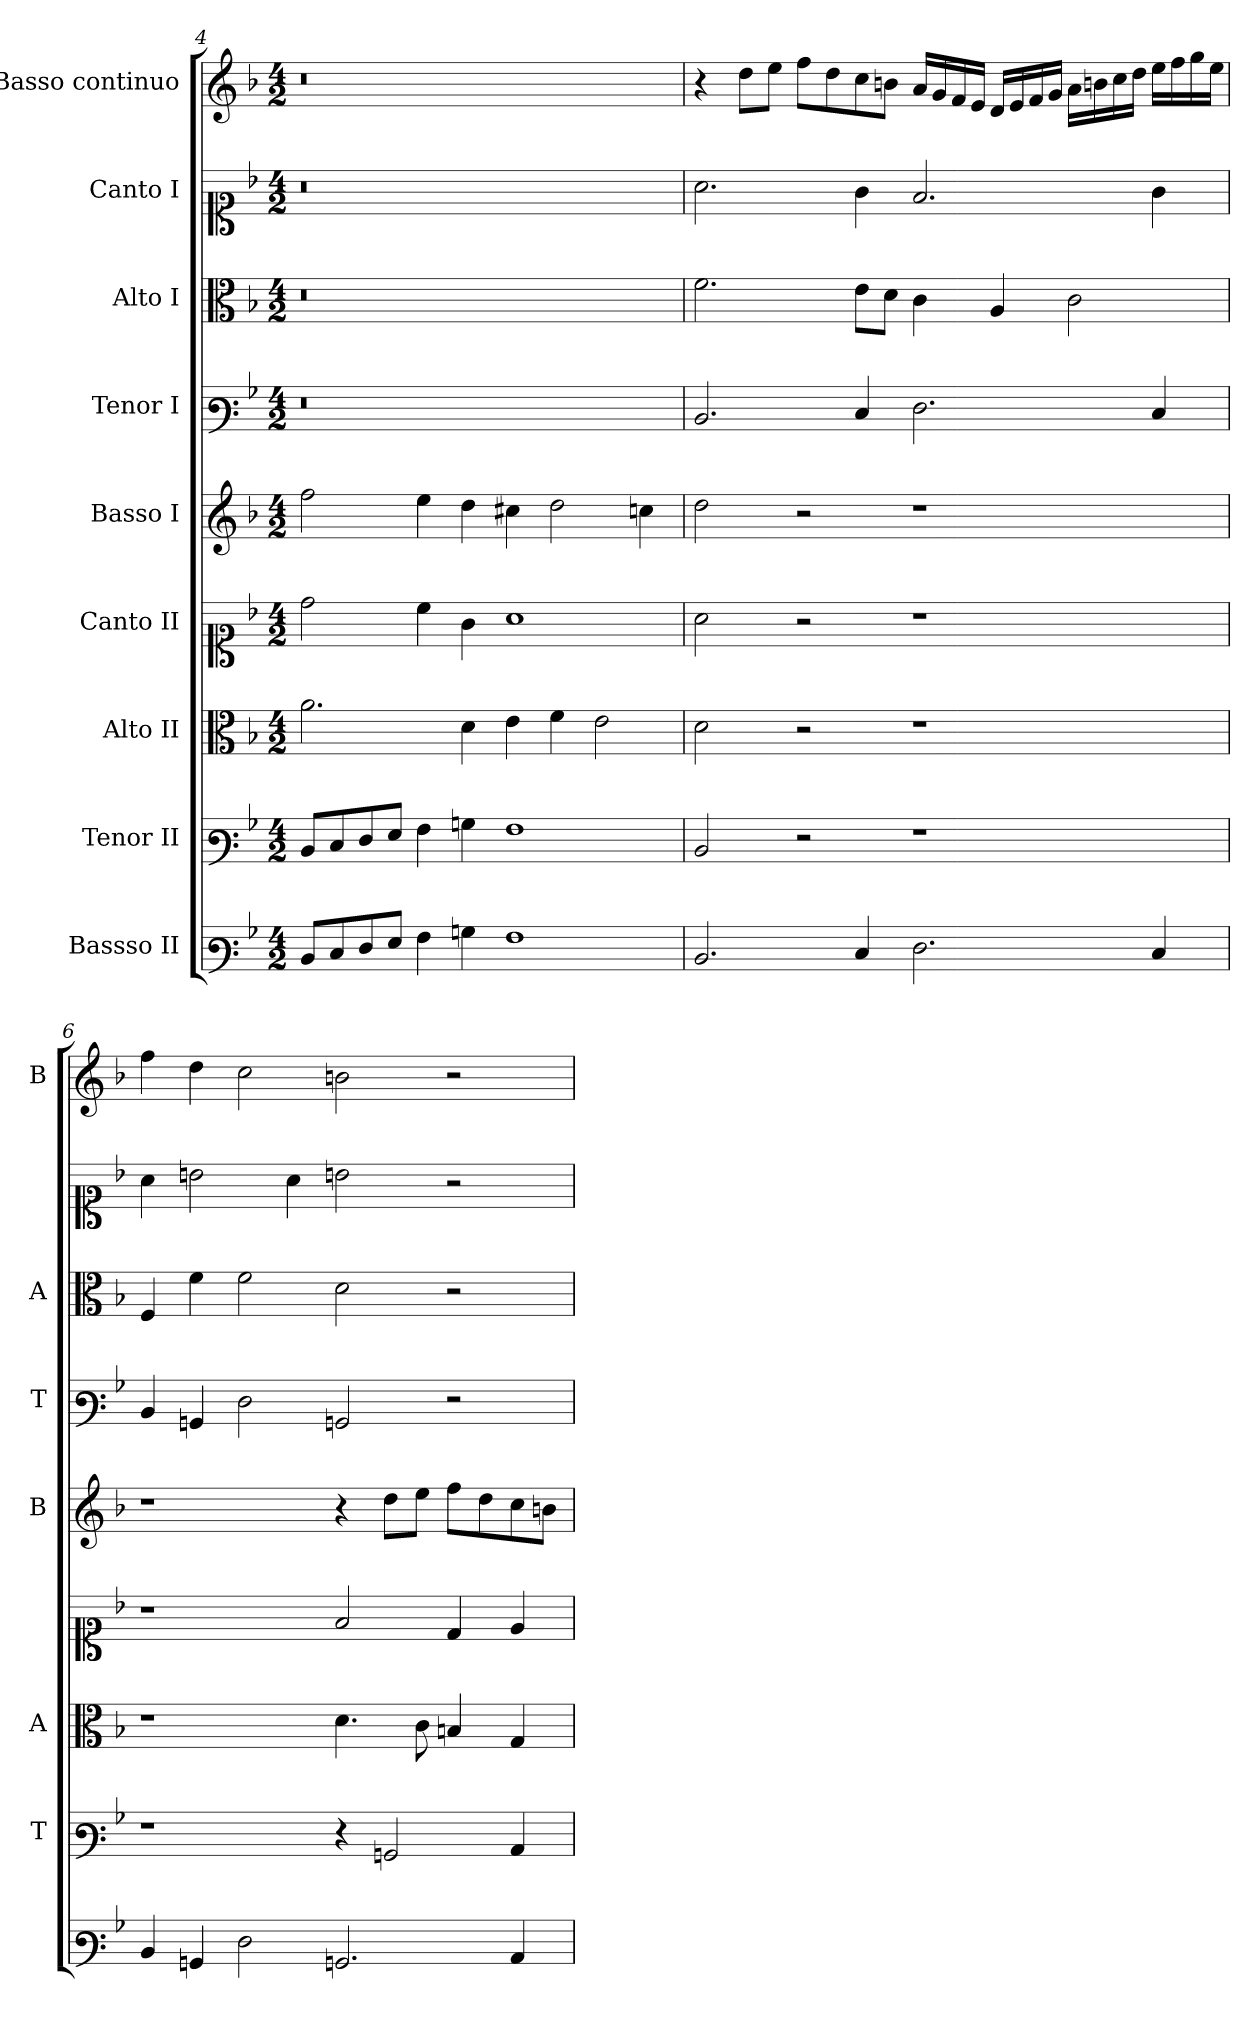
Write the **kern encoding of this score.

**kern	**kern	**kern	**kern	**kern	**kern	**kern	**kern	**kern
*part9	*part8	*part7	*part6	*part5	*part4	*part3	*part2	*part1
*staff9	*staff8	*staff7	*staff6	*staff5	*staff4	*staff3	*staff2	*staff1
*I"Bassso II	*I"Tenor II	*I"Alto II	*I"Canto II	*I"Basso I	*I"Tenor I	*I"Alto I	*I"Canto I	*I"Basso continuo
*	*I'T	*I'A	*	*I'B	*I'T	*I'A	*	*I'B
!!LO:LB:g=z
*clefF3	*clefF3	*clefC3	*clefC1	*clefG2	*clefF3	*clefC3	*clefC1	*clefG2
*k[b-]	*k[b-]	*k[b-]	*k[b-]	*k[b-]	*k[b-]	*k[b-]	*k[b-]	*k[b-]
*F:	*F:	*F:	*F:	*F:	*F:	*F:	*F:	*F:
*M4/2	*M4/2	*M4/2	*M4/2	*M4/2	*M4/2	*M4/2	*M4/2	*M4/2
=4	=4	=4	=4	=4	=4	=4	=4	=4
!	!	!	!	!	!LO:N:vis=0	!LO:N:vis=0	!LO:N:vis=0	!LO:N:vis=0
8DL	8DL	2.a	2dd	2ff	1r	1r	1r	1r
8E	8E	.	.	.	.	.	.	.
8F	8F	.	.	.	.	.	.	.
8GJ	8GJ	.	.	.	.	.	.	.
4A	4A	.	4cc	4ee	.	.	.	.
4Bn	4Bn	4d	4g	4dd	.	.	.	.
1A	1A	4e	1a	4cc#X	1ryy	1ryy	1ryy	1ryy
.	.	4f	.	2dd	.	.	.	.
.	.	2e	.	.	.	.	.	.
.	.	.	.	4cc	.	.	.	.
=5	=5	=5	=5	=5	=5	=5	=5	=5
2.D	2D	2d	2a	2dd	2.D	2.f	2.a	4r
.	.	.	.	.	.	.	.	8ddL
.	.	.	.	.	.	.	.	8eeJ
.	2r	2r	2r	2r	.	.	.	8ffL
.	.	.	.	.	.	.	.	8dd
4E	.	.	.	.	4E	8eL	4g	8cc
.	.	.	.	.	.	8dJ	.	8bnJ
2.F	1r	1r	1r	1r	2.F	4c	2.f	16aLL
.	.	.	.	.	.	.	.	16g
.	.	.	.	.	.	.	.	16f
.	.	.	.	.	.	.	.	16eJJ
.	.	.	.	.	.	4A	.	16dLL
.	.	.	.	.	.	.	.	16e
.	.	.	.	.	.	.	.	16f
.	.	.	.	.	.	.	.	16gJJ
.	.	.	.	.	.	2c	.	16aLL
.	.	.	.	.	.	.	.	16bn
.	.	.	.	.	.	.	.	16cc
.	.	.	.	.	.	.	.	16ddJJ
4E	.	.	.	.	4E	.	4g	16eeLL
.	.	.	.	.	.	.	.	16ff
.	.	.	.	.	.	.	.	16gg
.	.	.	.	.	.	.	.	16eeJJ
!!LO:PB:g=z
=6	=6	=6	=6	=6	=6	=6	=6	=6
4D	1r	1r	1r	1r	4D	4F	4a	4ff
4BBn	.	.	.	.	4BBn	4f	2bn	4dd
2F	.	.	.	.	2F	2f	.	2cc
.	.	.	.	.	.	.	4a	.
2.BBn	4r	4.d	2f	4r	2BBn	2d	2bn	2bn
.	2BBn	.	.	8ddL	.	.	.	.
.	.	8c	.	8eeJ	.	.	.	.
.	.	4Bn	4d	8ffL	2r	2r	2r	2r
.	.	.	.	8dd	.	.	.	.
4C	4C	4G	4e	8cc	.	.	.	.
.	.	.	.	8bJ	.	.	.	.
=	=	=	=	=	=	=	=	=
*-	*-	*-	*-	*-	*-	*-	*-	*-
